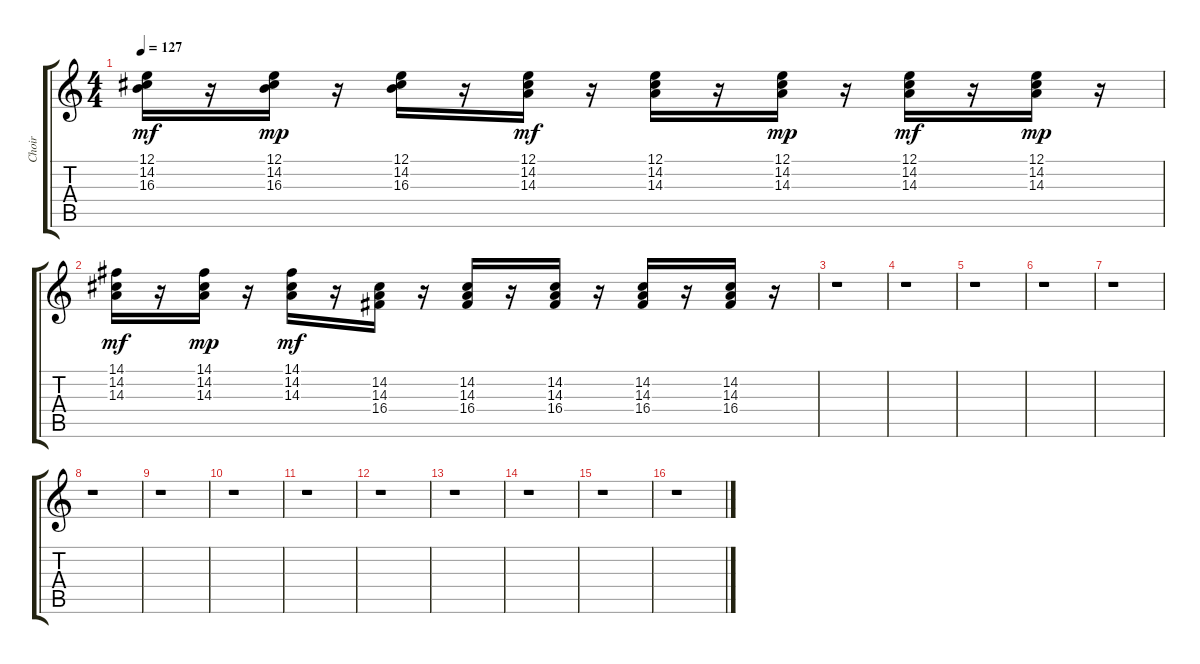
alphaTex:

\track ("Choir               " "Choir     ") {instrument breathnoise}
\staff {score tabs}
\tuning (E4 B3 G3 D3 A2 E2) {hide}
\ts (4 4)
\tempo 127
\clef g2
\ks c
(12.1 14.2 16.3).16{dy mf} r.16 (12.1 14.2 16.3).16{dy mp} r.16 (12.1 14.2 16.3).16 r.16 (12.1 14.2 14.3).16{dy mf} r.16 (12.1 14.2 14.3).16 r.16 (12.1 14.2 14.3).16{dy mp} r.16 (12.1 14.2 14.3).16{dy mf} r.16 (12.1 14.2 14.3).16{dy mp} r.16 |
(14.1 14.2 14.3).16{dy mf} r.16 (14.1 14.2 14.3).16{dy mp} r.16 (14.1 14.2 14.3).16{dy mf} r.16 (14.2 14.3 16.4).16 r.16 (14.2 14.3 16.4).16 r.16 (14.2 14.3 16.4).16 r.16 (14.2 14.3 16.4).16 r.16 (14.2 14.3 16.4).16 r.16 |
r.1 |
r.1 |
r.1 |
r.1 |
r.1 |
r.1 |
r.1 |
r.1 |
r.1 |
r.1 |
r.1 |
r.1 |
r.1 |
r.1
